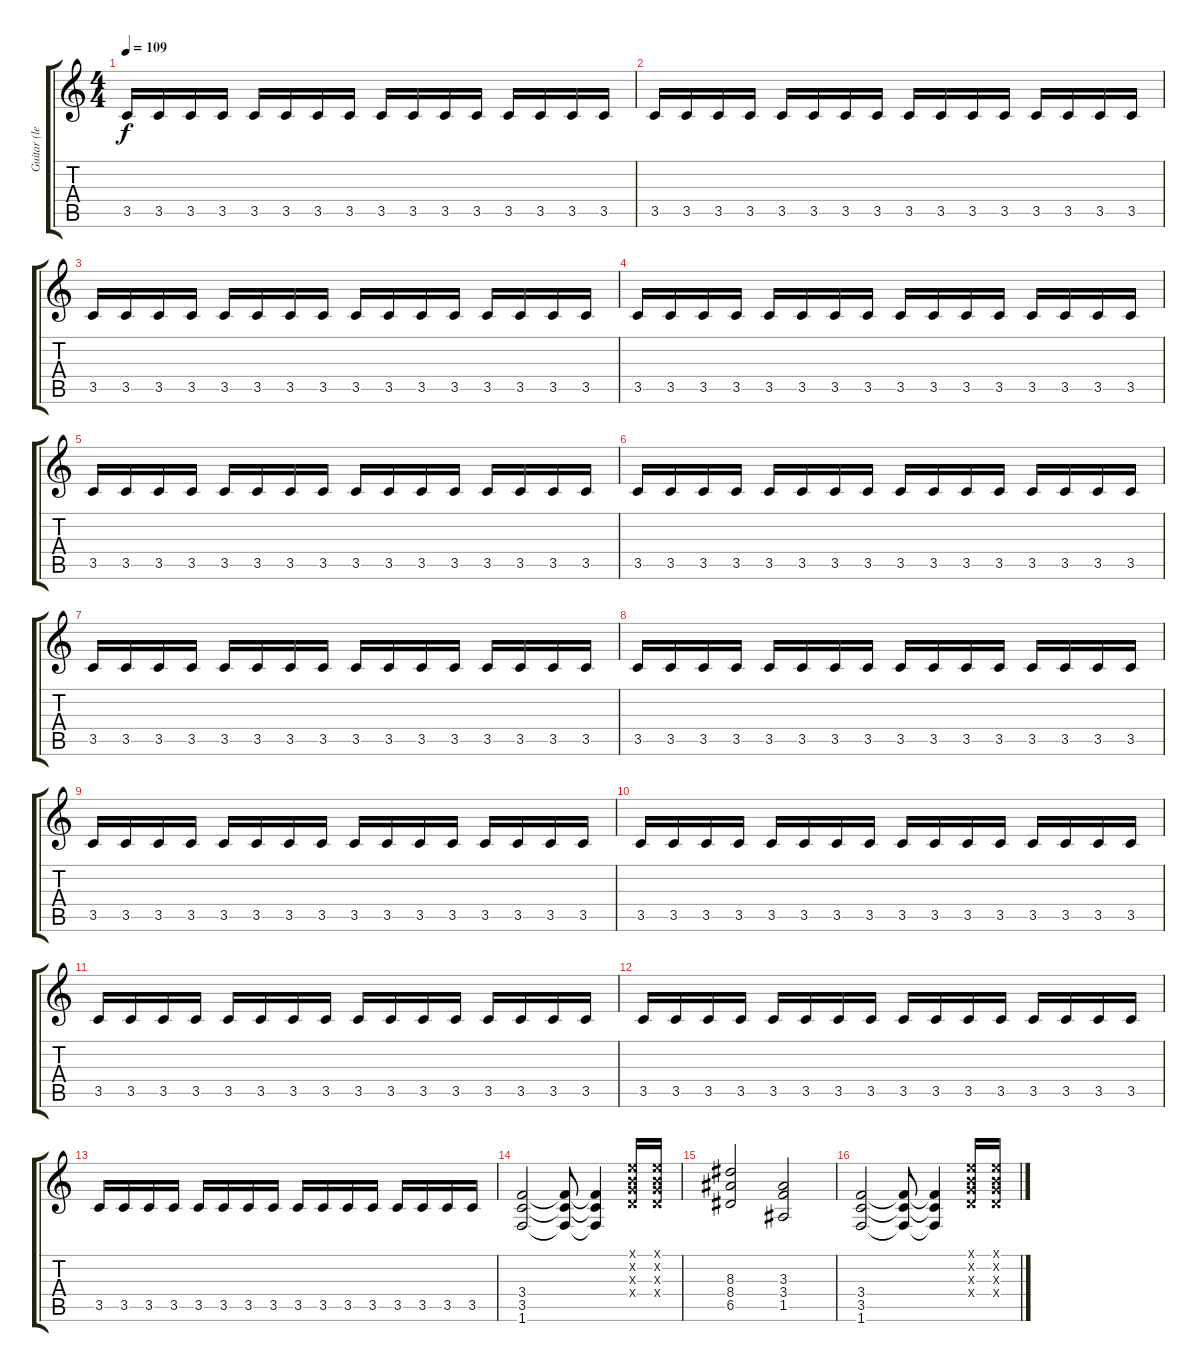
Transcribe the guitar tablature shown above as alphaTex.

\track ("Guitar (lead)" "Guitar (le") {instrument distortionguitar}
\staff {score tabs}
\tuning (E4 B3 G3 D3 A2 E2) {hide}
\ts (4 4)
\tempo 109
\clef g2
\ks c
3.5.16{dy f} 3.5.16 3.5.16 3.5.16 3.5.16 3.5.16 3.5.16 3.5.16 3.5.16 3.5.16 3.5.16 3.5.16 3.5.16 3.5.16 3.5.16 3.5.16 |
3.5.16 3.5.16 3.5.16 3.5.16 3.5.16 3.5.16 3.5.16 3.5.16 3.5.16 3.5.16 3.5.16 3.5.16 3.5.16 3.5.16 3.5.16 3.5.16 |
3.5.16 3.5.16 3.5.16 3.5.16 3.5.16 3.5.16 3.5.16 3.5.16 3.5.16 3.5.16 3.5.16 3.5.16 3.5.16 3.5.16 3.5.16 3.5.16 |
3.5.16 3.5.16 3.5.16 3.5.16 3.5.16 3.5.16 3.5.16 3.5.16 3.5.16 3.5.16 3.5.16 3.5.16 3.5.16 3.5.16 3.5.16 3.5.16 |
3.5.16 3.5.16 3.5.16 3.5.16 3.5.16 3.5.16 3.5.16 3.5.16 3.5.16 3.5.16 3.5.16 3.5.16 3.5.16 3.5.16 3.5.16 3.5.16 |
3.5.16 3.5.16 3.5.16 3.5.16 3.5.16 3.5.16 3.5.16 3.5.16 3.5.16 3.5.16 3.5.16 3.5.16 3.5.16 3.5.16 3.5.16 3.5.16 |
3.5.16 3.5.16 3.5.16 3.5.16 3.5.16 3.5.16 3.5.16 3.5.16 3.5.16 3.5.16 3.5.16 3.5.16 3.5.16 3.5.16 3.5.16 3.5.16 |
3.5.16 3.5.16 3.5.16 3.5.16 3.5.16 3.5.16 3.5.16 3.5.16 3.5.16 3.5.16 3.5.16 3.5.16 3.5.16 3.5.16 3.5.16 3.5.16 |
3.5.16 3.5.16 3.5.16 3.5.16 3.5.16 3.5.16 3.5.16 3.5.16 3.5.16 3.5.16 3.5.16 3.5.16 3.5.16 3.5.16 3.5.16 3.5.16 |
3.5.16 3.5.16 3.5.16 3.5.16 3.5.16 3.5.16 3.5.16 3.5.16 3.5.16 3.5.16 3.5.16 3.5.16 3.5.16 3.5.16 3.5.16 3.5.16 |
3.5.16 3.5.16 3.5.16 3.5.16 3.5.16 3.5.16 3.5.16 3.5.16 3.5.16 3.5.16 3.5.16 3.5.16 3.5.16 3.5.16 3.5.16 3.5.16 |
3.5.16 3.5.16 3.5.16 3.5.16 3.5.16 3.5.16 3.5.16 3.5.16 3.5.16 3.5.16 3.5.16 3.5.16 3.5.16 3.5.16 3.5.16 3.5.16 |
3.5.16 3.5.16 3.5.16 3.5.16 3.5.16 3.5.16 3.5.16 3.5.16 3.5.16 3.5.16 3.5.16 3.5.16 3.5.16 3.5.16 3.5.16 3.5.16 |
(3.4 3.5 1.6).2 (3.4{t} 3.5{t} 1.6{t}).8 (3.4{t} 3.5{t} 1.6{t}).4 (0.1{x} 0.2{x} 0.3{x} 0.4{x}).16 (0.1{x} 0.2{x} 0.3{x} 0.4{x}).16 |
(8.3 8.4 6.5).2 (3.3 3.4 1.5).2 |
(3.4 3.5 1.6).2 (3.4{t} 3.5{t} 1.6{t}).8 (3.4{t} 3.5{t} 1.6{t}).4 (0.1{x} 0.2{x} 0.3{x} 0.4{x}).16 (0.1{x} 0.2{x} 0.3{x} 0.4{x}).16
